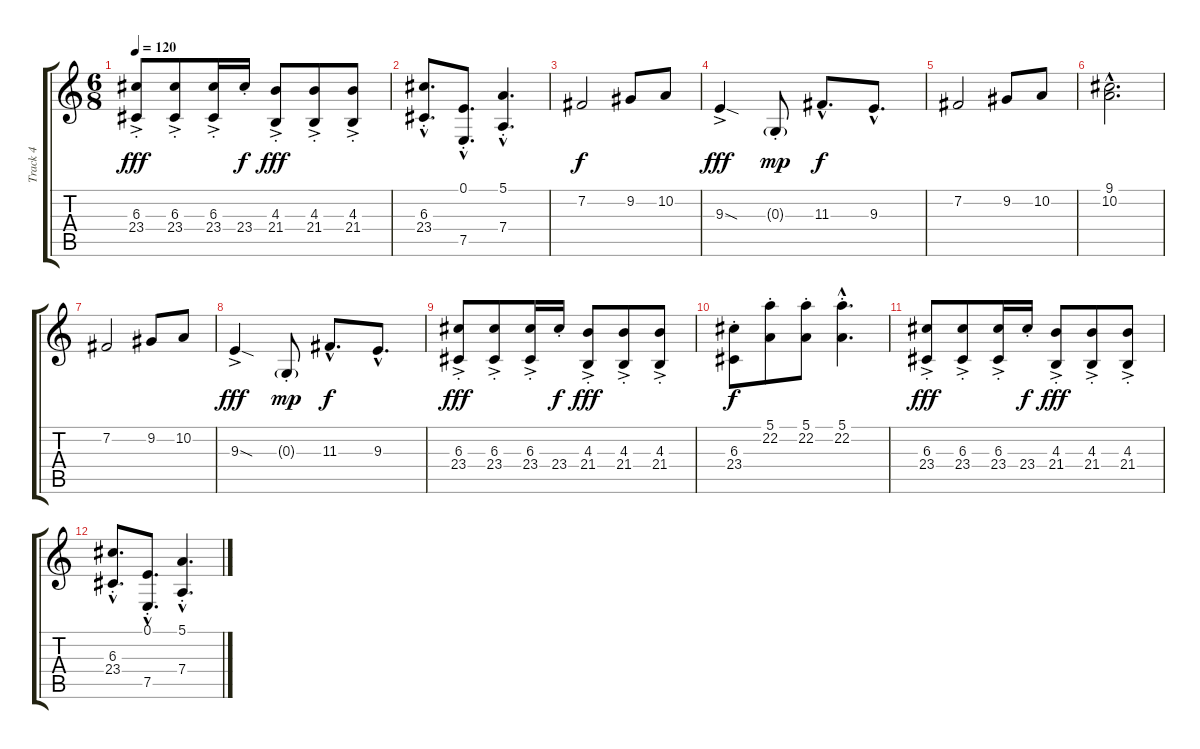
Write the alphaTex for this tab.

\track ("Track 4" "Track 4") {instrument panflute}
\staff {score tabs}
\tuning (E4 B3 G3 D3 A2 E2) {hide}
\ts (6 8)
\tempo 120
\clef g2
\ks c
(6.3{ac} 23.4{st}).8{dy fff} (6.3{ac} 23.4{st}).8 (6.3{ac} 23.4{st}).16 23.4{st}.16{dy f} (4.3{ac} 21.4{st}).8{dy fff} (4.3{ac} 21.4{st}).8 (4.3{ac} 21.4{st}).8 |
(6.3{hac st} 23.4{hac st}).8{d} (0.1{hac st} 7.5{hac st}).8{d} (5.1{hac st} 7.4{hac st}).4{d} |
7.2.2{dy f} 9.2.8 10.2.8 |
9.3{sod ac}.4{dy fff} 0.3{g st}.8{dy mp} 11.3{hac}.8{d dy f} 9.3{hac}.8{d} |
7.2.2 9.2.8 10.2.8 |
(9.1{hac} 10.2{hac}).2{d} |
7.2.2 9.2.8 10.2.8 |
9.3{sod ac}.4{dy fff} 0.3{g st}.8{dy mp} 11.3{hac}.8{d dy f} 9.3{hac}.8{d} |
(6.3{ac} 23.4{st}).8{dy fff} (6.3{ac} 23.4{st}).8 (6.3{ac} 23.4{st}).16 23.4{st}.16{dy f} (4.3{ac} 21.4{st}).8{dy fff} (4.3{ac} 21.4{st}).8 (4.3{ac} 21.4{st}).8 |
(6.3 23.4{st}).8{dy f} (5.1 22.2{st}).8 (5.1 22.2{st}).8 (5.1{hac st} 22.2{hac st}).4{d} |
(6.3{ac} 23.4{st}).8{dy fff} (6.3{ac} 23.4{st}).8 (6.3{ac} 23.4{st}).16 23.4{st}.16{dy f} (4.3{ac} 21.4{st}).8{dy fff} (4.3{ac} 21.4{st}).8 (4.3{ac} 21.4{st}).8 |
(6.3{hac st} 23.4{hac st}).8{d} (0.1{hac st} 7.5{hac st}).8{d} (5.1{hac st} 7.4{hac st}).4{d}
